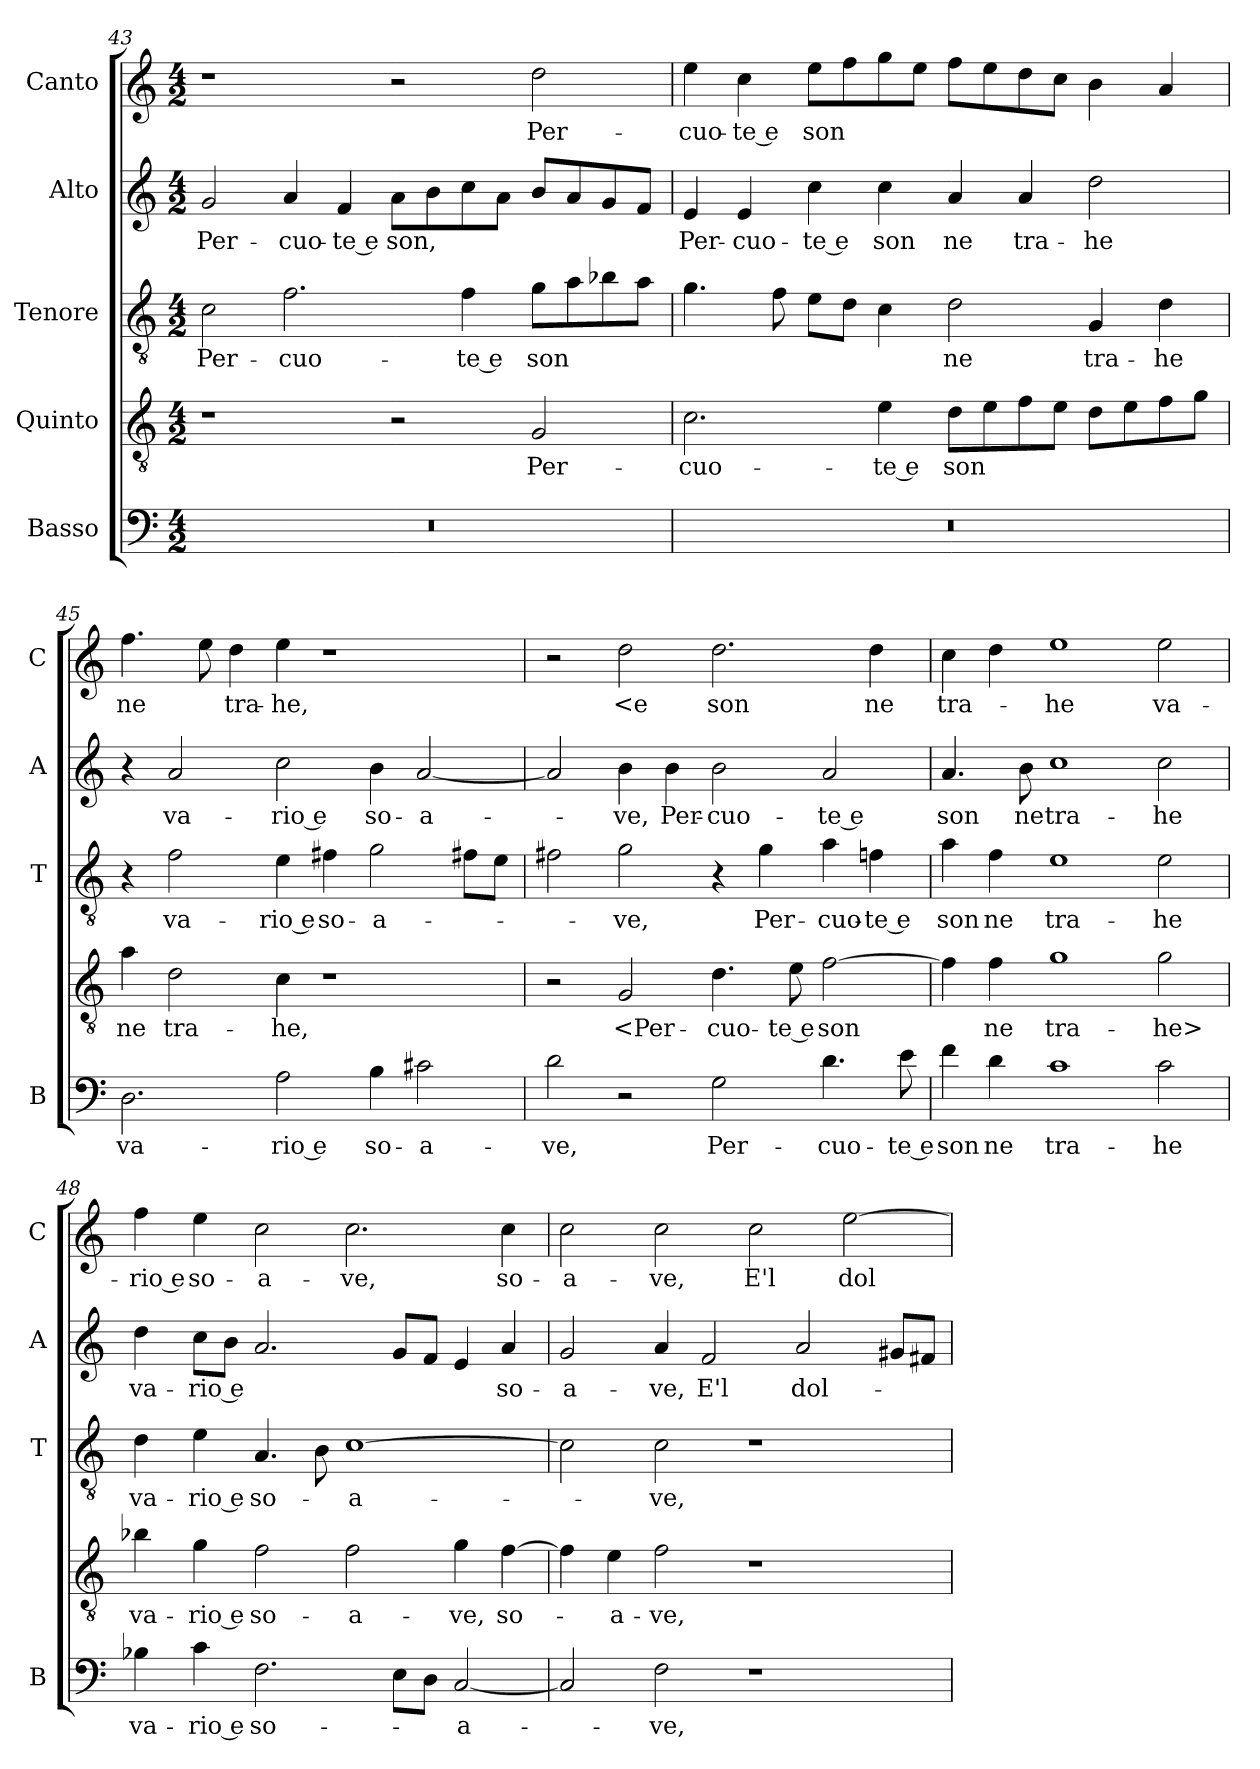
**kern	**text	**kern	**text	**kern	**text	**kern	**text	**kern	**text
*part5	*part5	*part4	*part4	*part3	*part3	*part2	*part2	*part1	*part1
*staff5	*staff5	*staff4	*staff4	*staff3	*staff3	*staff2	*staff2	*staff1	*staff1
*I"Basso	*	*I"Quinto	*	*I"Tenore	*	*I"Alto	*	*I"Canto	*
*I'B	*	*	*	*I'T	*	*I'A	*	*I'C	*
*clefF4	*	*clefGv2	*	*clefGv2	*	*clefG2	*	*clefG2	*
*k[]	*	*k[]	*	*k[]	*	*k[]	*	*k[]	*
*C:	*	*C:	*	*C:	*	*C:	*	*C:	*
*M4/2	*	*M4/2	*	*M4/2	*	*M4/2	*	*M4/2	*
=43	=43	=43	=43	=43	=43	=43	=43	=43	=43
0r	.	1r	.	2c	Per-	2g	Per-	1r	.
.	.	.	.	2.f	-cuo-	4a	-cuo-	.	.
.	.	.	.	.	.	4f	-te e	.	.
.	.	2r	.	.	.	8aL	son,	2r	.
.	.	.	.	.	.	8b	.	.	.
.	.	.	.	4f	-te e	8cc	.	.	.
.	.	.	.	.	.	8aJ	.	.	.
.	.	2G	Per-	8gL	son	8bL	.	2dd	Per-
.	.	.	.	8a	.	8a	.	.	.
.	.	.	.	8b-X	.	8g	.	.	.
.	.	.	.	8aJ	.	8fJ	.	.	.
=44	=44	=44	=44	=44	=44	=44	=44	=44	=44
0r	.	2.c	-cuo-	4.g	.	4e	Per-	4ee	-cuo-
.	.	.	.	.	.	4e	-cuo-	4cc	-te e
.	.	.	.	8f	.	.	.	.	.
.	.	.	.	8eL	.	4cc	-te e	8eeL	son
.	.	.	.	8dJ	.	.	.	8ff	.
.	.	4e	-te e	4c	.	4cc	son	8gg	.
.	.	.	.	.	.	.	.	8eeJ	.
.	.	8dL	son	2d	ne	4a	ne	8ffL	.
.	.	8e	.	.	.	.	.	8ee	.
.	.	8f	.	.	.	4a	tra-	8dd	.
.	.	8eJ	.	.	.	.	.	8ccJ	.
.	.	8dL	.	4G	tra-	2dd	-he	4b	.
.	.	8e	.	.	.	.	.	.	.
.	.	8f	.	4d	-he	.	.	4a	.
.	.	8gJ	.	.	.	.	.	.	.
=45	=45	=45	=45	=45	=45	=45	=45	=45	=45
2.D	va-	4a	ne	4r	.	4r	.	4.ff	ne
.	.	2d	tra-	2f	va-	2a	va-	.	.
.	.	.	.	.	.	.	.	8ee	.
.	.	.	.	.	.	.	.	4dd	tra-
2A	-rio e	4c	-he,	4e	-rio e	2cc	-rio e	4ee	-he,
.	.	1r	.	4f#X	so-	.	.	1r	.
4B	so-	.	.	2g	-a-	4b	so-	.	.
2c#X	-a-	.	.	.	.	[2a	-a-	.	.
.	.	.	.	8f#XL	.	.	.	.	.
.	.	.	.	8eJ	.	.	.	.	.
=46	=46	=46	=46	=46	=46	=46	=46	=46	=46
2d	-ve,	2r	.	2f#X	.	2a]	.	2r	.
2r	.	2G	<Per-	2g	-ve,	4b	-ve,	2dd	<e
.	.	.	.	.	.	4b	Per-	.	.
2G	Per-	4.d	-cuo-	4r	.	2b	-cuo-	2.dd	son
.	.	.	.	4g	Per-	.	.	.	.
.	.	8e	-te e	.	.	.	.	.	.
4.d	-cuo-	[2f	son	4a	-cuo-	2a	-te e	.	.
.	.	.	.	4fn	-te e	.	.	4dd	ne
8e	-te e	.	.	.	.	.	.	.	.
=47	=47	=47	=47	=47	=47	=47	=47	=47	=47
4f	son	4f]	.	4a	son	4.a	son	4cc	tra-
4d	ne	4f	ne	4f	ne	.	.	4dd	.
.	.	.	.	.	.	8b	ne	.	.
1c	tra-	1g	tra-	1e	tra-	1cc	tra-	1ee	-he
2c	-he	2g	-he>	2e	-he	2cc	-he	2ee	va-
=48	=48	=48	=48	=48	=48	=48	=48	=48	=48
4B-X	va-	4b-X	va-	4d	va-	4dd	va-	4ff	-rio e
4c	-rio e	4g	-rio e	4e	-rio e	8ccL	-rio e	4ee	so-
.	.	.	.	.	.	8bJ	.	.	.
2.F	so-	2f	so-	4.A	so-	2.a	.	2cc	-a-
.	.	.	.	8B	.	.	.	.	.
.	.	2f	-a-	[1c	-a-	.	.	2.cc	-ve,
8EL	.	.	.	.	.	8gL	.	.	.
8DJ	.	.	.	.	.	8fJ	.	.	.
[2C	-a-	4g	-ve,	.	.	4e	.	.	.
.	.	[4f	so-	.	.	4a	so-	4cc	so-
=49	=49	=49	=49	=49	=49	=49	=49	=49	=49
2C]	.	4f]	.	2c]	.	2g	-a-	2cc	-a-
.	.	4e	-a-	.	.	.	.	.	.
2F	-ve,	2f	-ve,	2c	-ve,	4a	-ve,	2cc	-ve,
.	.	.	.	.	.	2f	E'l	.	.
1r	.	1r	.	1r	.	.	.	2cc	E'l
.	.	.	.	.	.	2a	dol-	.	.
.	.	.	.	.	.	.	.	[2ee	dol-
.	.	.	.	.	.	8g#XL	.	.	.
.	.	.	.	.	.	8f#XJ	.	.	.
=	=	=	=	=	=	=	=	=	=
*-	*-	*-	*-	*-	*-	*-	*-	*-	*-
